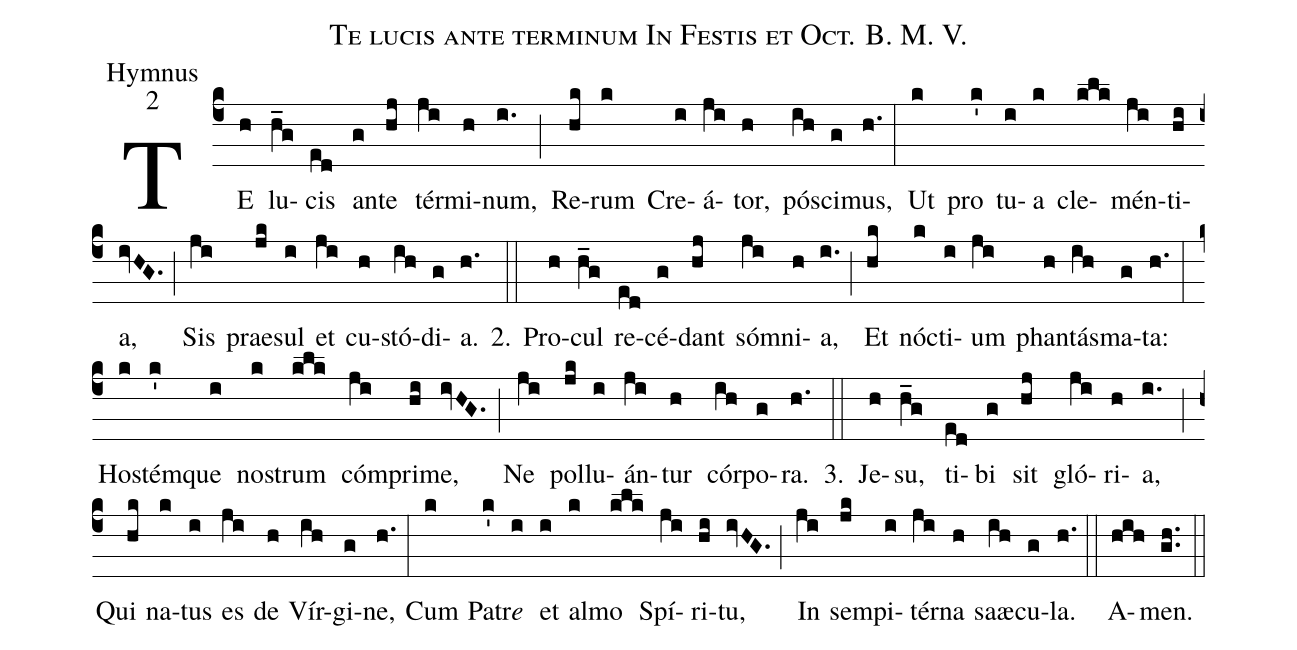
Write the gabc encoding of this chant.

name:Te lucis ante terminum In Festis et Oct. B. M. V.;
office-part:Hymnus;
mode:2;
%%
(c4) TE(h) lu(h_g)cis(ed) an(g)te(hj) tér(ji)mi(h)num,(i.) (;) Re(hk)rum(k) Cre(i)á(ji)tor,(h) pó(ih)sci(g)mus,(h.) (:) Ut(k) pro(k') tu(i)a(k) cle(klk)mén(ji)ti(hi)a,(ivHG.) (;) Sis(ji) prae(jk)sul(i) et(ji) cu(h)stó(ih)di(g)a.(h.)
2.(::) Pro(h)cul(h_g) re(ed)cé(g)dant(hj) só(ji)mni(h)a,(i.) (;) Et(hk) nó(k)cti(i)um(ji) phan(h)tás(ih)ma(g)ta:(h.) (:) Ho(k)stém(k')que(i) no(k)strum(klk) cóm(ji)pri(hi)me,(ivHG.) (;) Ne(ji) pol(jk)lu(i)án(ji)tur(h) cór(ih)po(g)ra.(h.)

3.(::) Je(h)su,(h_g) ti(ed)bi(g) sit(hj) gló(ji)ri(h)a,(i.) (;) Qui(hk) na(k)tus(i) es(ji) de(h) Vír(ih)gi(g)ne,(h.) (:) Cum(k) Pa(k')tr<i>e</i>(i) et(i) al(k)mo(klk) Spí(ji)ri(hi)tu,(ivHG.) (;) In(ji) sem(jk)pi(i)tér(ji)na(h) saæ(ih)cu(g)la.(h.) (::) A(hih)men.(gh..) (::)
